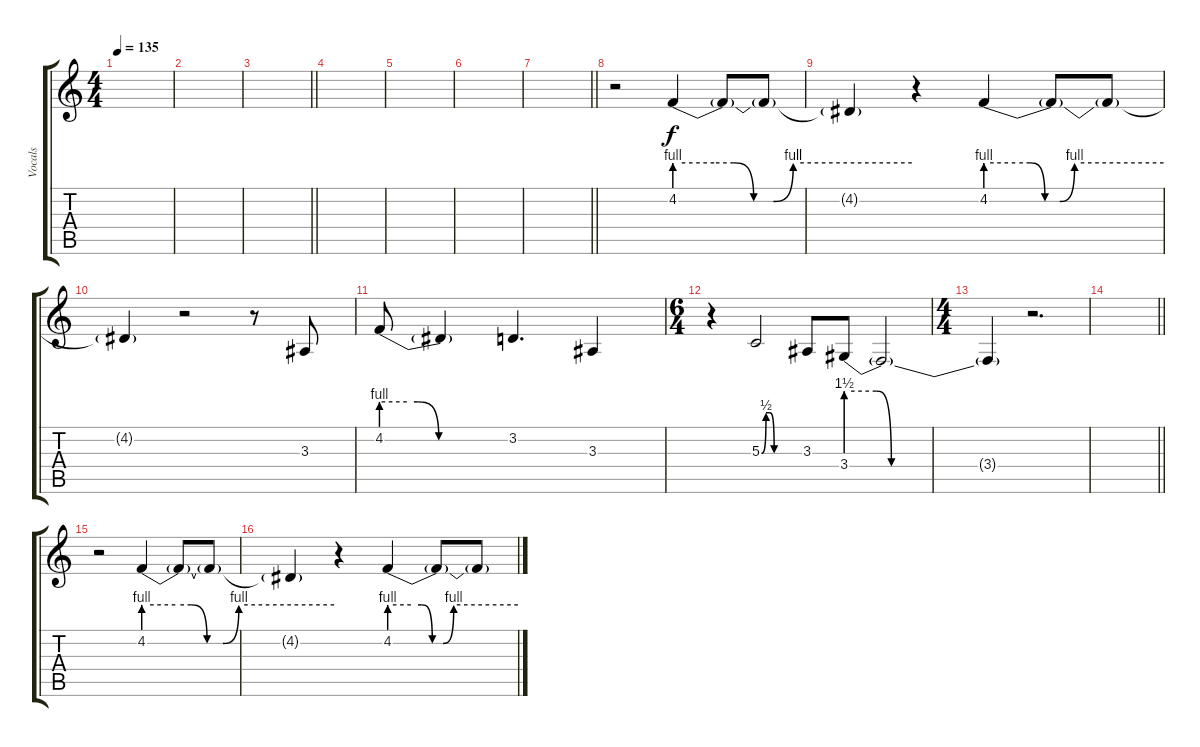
\track ("Vocals" "Vocals") {instrument viola}
\staff {score tabs}
\tuning (E4 B3 G3 D3 A2 E2) {hide}
\ts (4 4)
\tempo 135
\clef g2
\ks c
|
|
\barLineRight lightlight
|
|
|
|
\barLineRight lightlight
|
r.2 4.2{be (custom 0 4 10 4 15 4 20 0 25 0 30 4 60 4)}.4 4.2{t}.8 4.2{t}.8 |
4.2{t}.4 r.4 4.2{be (custom 0 4 10 4 15 4 20 0 25 0 30 4 60 4)}.4 4.2{t}.8 4.2{t}.8 |
4.2{t}.4 r.2 r.8 3.3.8 |
4.2{be (custom 0 4 12 4 17 4 27 0 30 0 60 0)}.8 4.2{t}.4 3.2.4{d} 3.3.4 |
\ts (6 4)
r.4 5.3{be (custom 0 0 7 2 13 2 20 0 30 0 60 0)}.2 3.3.8 3.4{be (custom 0 6 10 6 15 0 30 0 60 0)}.8 3.4{t}.2 |
\ts (4 4)
3.4{t}.4 r.2{d} |
\barLineRight lightlight
|
r.2 4.2{be (custom 0 4 10 4 15 4 20 0 25 0 30 4 60 4)}.4 4.2{t}.8 4.2{t}.8 |
4.2{t}.4 r.4 4.2{be (custom 0 4 10 4 15 4 20 0 25 0 30 4 60 4)}.4 4.2{t}.8 4.2{t}.8
